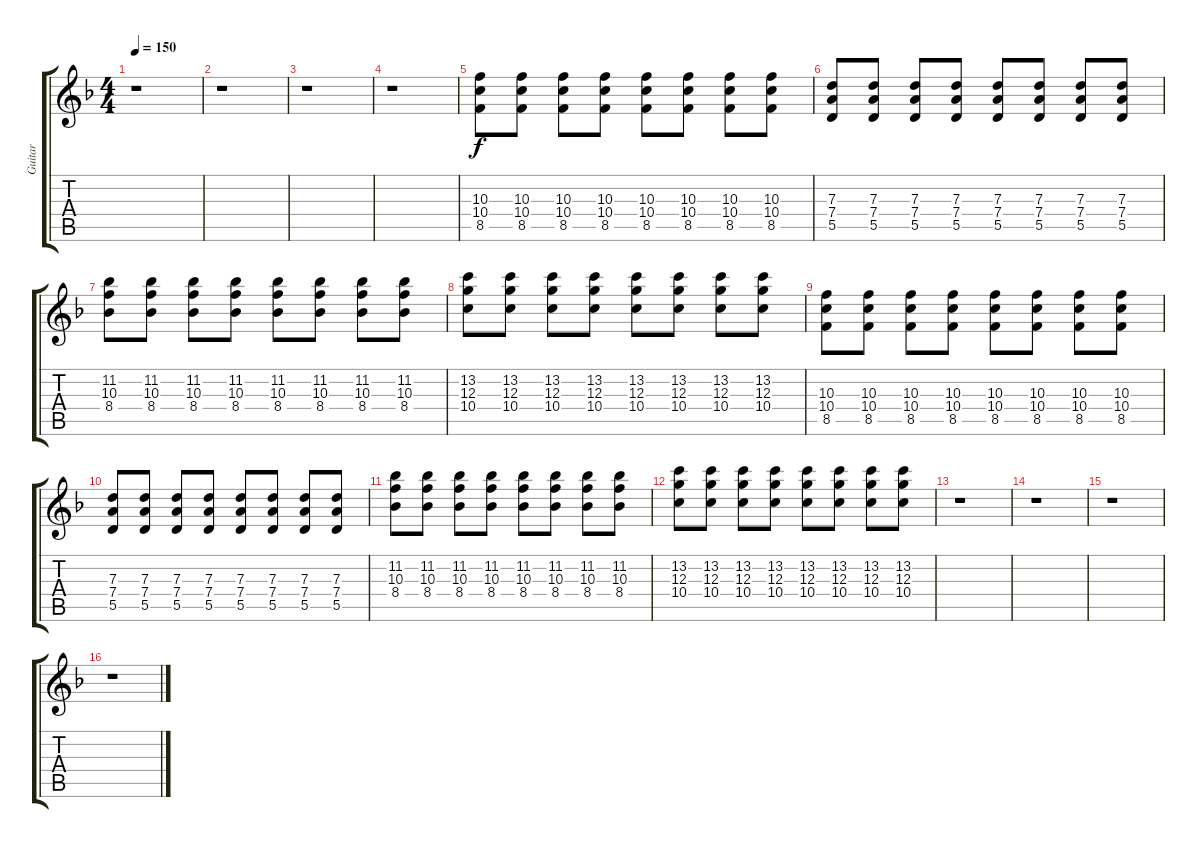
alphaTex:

\track ("Guitar" "Guitar") {instrument distortionguitar}
\staff {score tabs}
\tuning (E4 B3 G3 D3 A2 E2) {hide}
\ts (4 4)
\tempo 150
\clef g2
\ks f
r.1{dy f} |
r.1 |
r.1 |
r.1 |
(10.3 10.4 8.5).8 (10.3 10.4 8.5).8 (10.3 10.4 8.5).8 (10.3 10.4 8.5).8 (10.3 10.4 8.5).8 (10.3 10.4 8.5).8 (10.3 10.4 8.5).8 (10.3 10.4 8.5).8 |
(7.3 7.4 5.5).8 (7.3 7.4 5.5).8 (7.3 7.4 5.5).8 (7.3 7.4 5.5).8 (7.3 7.4 5.5).8 (7.3 7.4 5.5).8 (7.3 7.4 5.5).8 (7.3 7.4 5.5).8 |
(11.2 10.3 8.4).8 (11.2 10.3 8.4).8 (11.2 10.3 8.4).8 (11.2 10.3 8.4).8 (11.2 10.3 8.4).8 (11.2 10.3 8.4).8 (11.2 10.3 8.4).8 (11.2 10.3 8.4).8 |
(13.2 12.3 10.4).8 (13.2 12.3 10.4).8 (13.2 12.3 10.4).8 (13.2 12.3 10.4).8 (13.2 12.3 10.4).8 (13.2 12.3 10.4).8 (13.2 12.3 10.4).8 (13.2 12.3 10.4).8 |
(10.3 10.4 8.5).8 (10.3 10.4 8.5).8 (10.3 10.4 8.5).8 (10.3 10.4 8.5).8 (10.3 10.4 8.5).8 (10.3 10.4 8.5).8 (10.3 10.4 8.5).8 (10.3 10.4 8.5).8 |
(7.3 7.4 5.5).8 (7.3 7.4 5.5).8 (7.3 7.4 5.5).8 (7.3 7.4 5.5).8 (7.3 7.4 5.5).8 (7.3 7.4 5.5).8 (7.3 7.4 5.5).8 (7.3 7.4 5.5).8 |
(11.2 10.3 8.4).8 (11.2 10.3 8.4).8 (11.2 10.3 8.4).8 (11.2 10.3 8.4).8 (11.2 10.3 8.4).8 (11.2 10.3 8.4).8 (11.2 10.3 8.4).8 (11.2 10.3 8.4).8 |
(13.2 12.3 10.4).8 (13.2 12.3 10.4).8 (13.2 12.3 10.4).8 (13.2 12.3 10.4).8 (13.2 12.3 10.4).8 (13.2 12.3 10.4).8 (13.2 12.3 10.4).8 (13.2 12.3 10.4).8 |
r.1 |
r.1 |
r.1 |
r.1
